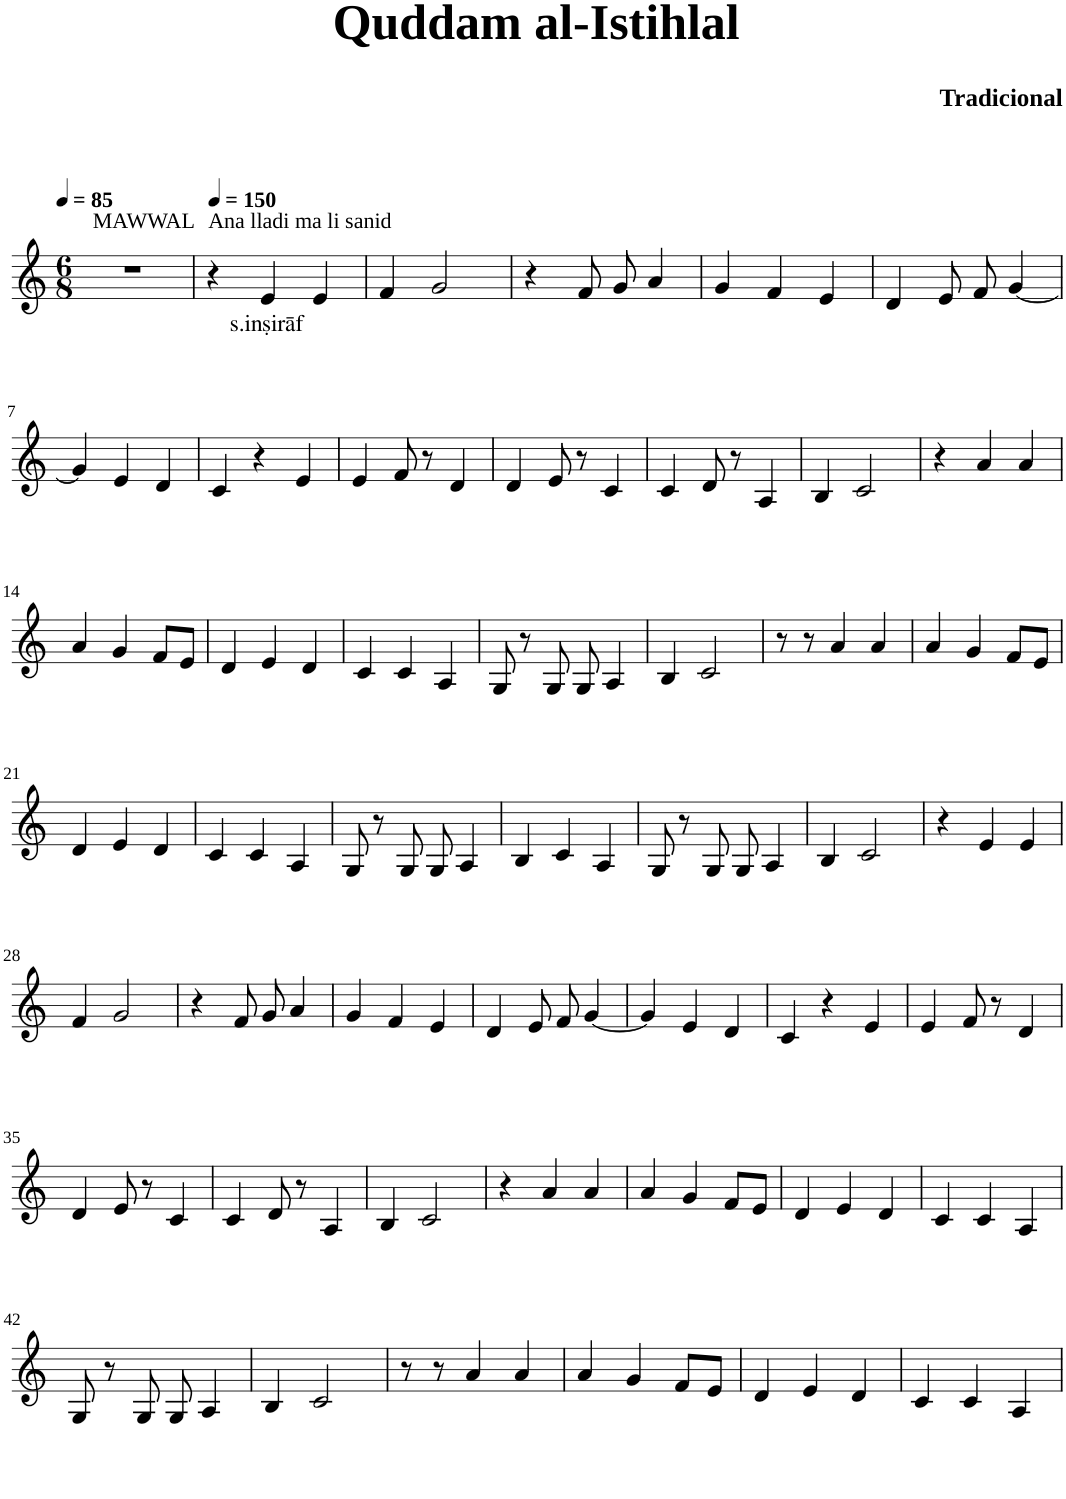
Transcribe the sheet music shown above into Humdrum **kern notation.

**kern	**text
*part1	*part1
*staff1	*staff1
*I"Violin	*
*clefG2	*
*k[]	*
*M6/8	*
*MM85	*
=1	=1
!LO:TX:a:t=MAWWAL	!
2.r	.
=2	=2
*MM150	*
!LO:TX:a:t=Ana lladi ma li sanid	!
4r	.
!	!LO:LY:b
4e/	s.inṣirāf
4e/	.
=3	=3
4f/	.
2g/	.
=4	=4
4r	.
8f/	.
8g/	.
4a/	.
=5	=5
4g/	.
4f/	.
4e/	.
=6	=6
4d/	.
8e/	.
8f/	.
[4g/	.
!!LO:LB:g=z
=7	=7
4g/]	.
4e/	.
4d/	.
=8	=8
4c/	.
4r	.
4e/	.
=9	=9
4e/	.
8f/	.
8r	.
4d/	.
=10	=10
4d/	.
8e/	.
8r	.
4c/	.
=11	=11
4c/	.
8d/	.
8r	.
4A/	.
=12	=12
4B/	.
2c/	.
=13	=13
4r	.
4a/	.
4a/	.
!!LO:LB:g=z
=14	=14
4a/	.
4g/	.
8f/L	.
8e/J	.
=15	=15
4d/	.
4e/	.
4d/	.
=16	=16
4c/	.
4c/	.
4A/	.
=17	=17
8G/	.
8r	.
8G/	.
8G/	.
4A/	.
=18	=18
4B/	.
2c/	.
=19	=19
8r	.
8r	.
4a/	.
4a/	.
=20	=20
4a/	.
4g/	.
8f/L	.
8e/J	.
!!LO:LB:g=z
=21	=21
4d/	.
4e/	.
4d/	.
=22	=22
4c/	.
4c/	.
4A/	.
=23	=23
8G/	.
8r	.
8G/	.
8G/	.
4A/	.
=24	=24
4B/	.
4c/	.
4A/	.
=25	=25
8G/	.
8r	.
8G/	.
8G/	.
4A/	.
=26	=26
4B/	.
2c/	.
=27	=27
4r	.
4e/	.
4e/	.
!!LO:LB:g=z
=28	=28
4f/	.
2g/	.
=29	=29
4r	.
8f/	.
8g/	.
4a/	.
=30	=30
4g/	.
4f/	.
4e/	.
=31	=31
4d/	.
8e/	.
8f/	.
[4g/	.
=32	=32
4g/]	.
4e/	.
4d/	.
=33	=33
4c/	.
4r	.
4e/	.
=34	=34
4e/	.
8f/	.
8r	.
4d/	.
!!LO:LB:g=z
=35	=35
4d/	.
8e/	.
8r	.
4c/	.
=36	=36
4c/	.
8d/	.
8r	.
4A/	.
=37	=37
4B/	.
2c/	.
=38	=38
4r	.
4a/	.
4a/	.
=39	=39
4a/	.
4g/	.
8f/L	.
8e/J	.
=40	=40
4d/	.
4e/	.
4d/	.
=41	=41
4c/	.
4c/	.
4A/	.
!!LO:LB:g=z
=42	=42
8G/	.
8r	.
8G/	.
8G/	.
4A/	.
=43	=43
4B/	.
2c/	.
=44	=44
8r	.
8r	.
4a/	.
4a/	.
=45	=45
4a/	.
4g/	.
8f/L	.
8e/J	.
=46	=46
4d/	.
4e/	.
4d/	.
=47	=47
4c/	.
4c/	.
4A/	.
=	=
*-	*-
